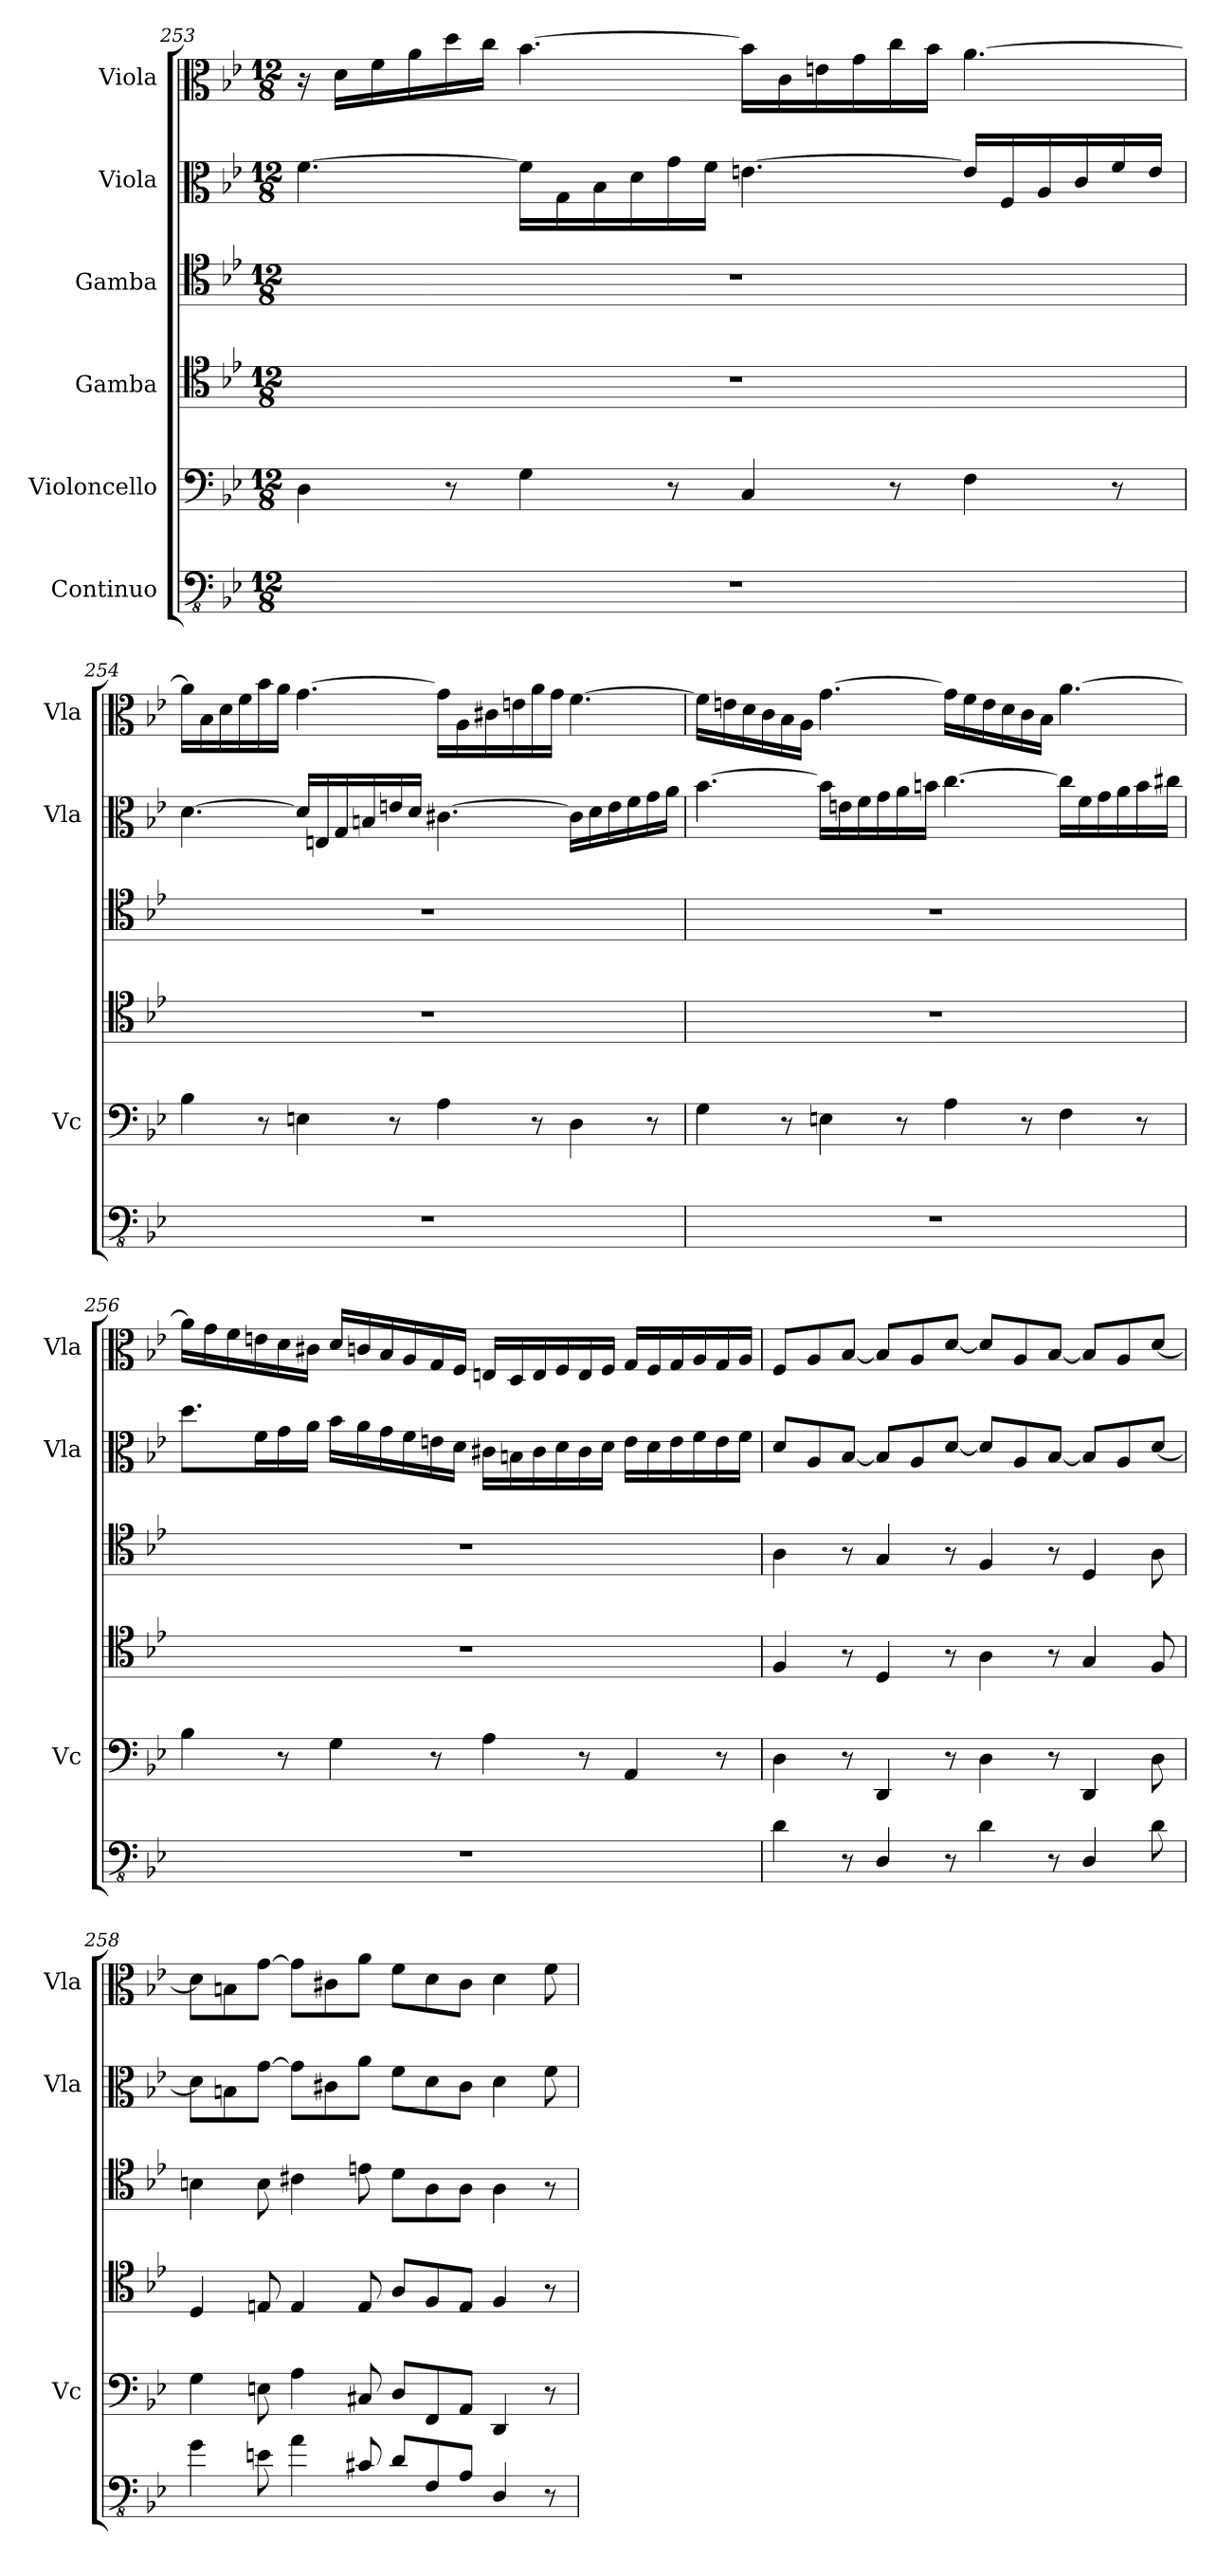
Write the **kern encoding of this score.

**kern	**kern	**kern	**kern	**kern	**kern
*part6	*part5	*part4	*part3	*part2	*part1
*staff6	*staff5	*staff4	*staff3	*staff2	*staff1
*I"Continuo	*I"Violoncello	*I"Gamba	*I"Gamba	*I"Viola	*I"Viola
*	*I'Vc	*	*	*I'Vla	*I'Vla
!!LO:PB:g=z
*clefFv4	*clefF4	*clefC4	*clefC4	*clefC3	*clefC3
*ITrd7c12	*	*	*	*	*
*k[b-e-]	*k[b-e-]	*k[b-e-]	*k[b-e-]	*k[b-e-]	*k[b-e-]
*M12/8	*M12/8	*M12/8	*M12/8	*M12/8	*M12/8
=253	=253	=253	=253	=253	=253
1.r	4D\	1.r	1.r	[4.f\	16r
.	.	.	.	.	16d\LL
.	.	.	.	.	16f\
.	.	.	.	.	16a\
.	8r	.	.	.	16dd\
.	.	.	.	.	16cc\JJ
.	4G\	.	.	16f\LL]	[4.b-\
.	.	.	.	16G\	.
.	.	.	.	16B-\	.
.	.	.	.	16d\	.
.	8r	.	.	16g\	.
.	.	.	.	16f\JJ	.
.	4C/	.	.	[4.en\	16b-\LL]
.	.	.	.	.	16c\
.	.	.	.	.	16en\
.	.	.	.	.	16g\
.	8r	.	.	.	16cc\
.	.	.	.	.	16b-\JJ
.	4F\	.	.	16e/LL]	[4.a\
.	.	.	.	16F/	.
.	.	.	.	16A/	.
.	.	.	.	16c/	.
.	8r	.	.	16f/	.
.	.	.	.	16e/JJ	.
!!LO:LB:g=z
=254	=254	=254	=254	=254	=254
1.r	4B-\	1.r	1.r	[4.d\	16a\LL]
.	.	.	.	.	16B-\
.	.	.	.	.	16d\
.	.	.	.	.	16f\
.	8r	.	.	.	16b-\
.	.	.	.	.	16a\JJ
.	4En\	.	.	16d/LL]	[4.g\
.	.	.	.	16En/	.
.	.	.	.	16G/	.
.	.	.	.	16Bn/	.
.	8r	.	.	16en/	.
.	.	.	.	16d/JJ	.
.	4A\	.	.	[4.c#X\	16g\LL]
.	.	.	.	.	16A\
.	.	.	.	.	16c#X\
.	.	.	.	.	16en\
.	8r	.	.	.	16a\
.	.	.	.	.	16g\JJ
.	4D\	.	.	16c#\LL]	[4.f\
.	.	.	.	16d\	.
.	.	.	.	16e\	.
.	.	.	.	16f\	.
.	8r	.	.	16g\	.
.	.	.	.	16a\JJ	.
!!LO:PB:g=z
=255	=255	=255	=255	=255	=255
1.r	4G\	1.r	1.r	[4.b-\	16f\LL]
.	.	.	.	.	16en\
.	.	.	.	.	16d\
.	.	.	.	.	16c\
.	8r	.	.	.	16B-\
.	.	.	.	.	16A\JJ
.	4En\	.	.	16b-\LL]	[4.g\
.	.	.	.	16en\	.
.	.	.	.	16f\	.
.	.	.	.	16g\	.
.	8r	.	.	16a\	.
.	.	.	.	16bn\JJ	.
.	4A\	.	.	[4.cc\	16g\LL]
.	.	.	.	.	16f\
.	.	.	.	.	16e\
.	.	.	.	.	16d\
.	8r	.	.	.	16c\
.	.	.	.	.	16B-\JJ
.	4F\	.	.	16cc\LL]	[4.a\
.	.	.	.	16f\	.
.	.	.	.	16g\	.
.	.	.	.	16a\	.
.	8r	.	.	16b\	.
.	.	.	.	16cc#X\JJ	.
!!LO:LB:g=z
=256	=256	=256	=256	=256	=256
1.r	4B-\	1.r	1.r	8.dd\L	16a\LL]
.	.	.	.	.	16g\
.	.	.	.	.	16f\
.	.	.	.	16f\L	16en\
.	8r	.	.	16g\	16d\
.	.	.	.	16a\JJ	16c#X\JJ
.	4G\	.	.	16b-\LL	16d/LL
.	.	.	.	16a\	16cn/
.	.	.	.	16g\	16B-/
.	.	.	.	16f\	16A/
.	8r	.	.	16en\	16G/
.	.	.	.	16d\JJ	16F/JJ
.	4A\	.	.	16c#X\LL	16En/LL
.	.	.	.	16Bn\	16D/
.	.	.	.	16c#\	16E/
.	.	.	.	16d\	16F/
.	8r	.	.	16c#\	16E/
.	.	.	.	16d\JJ	16F/JJ
.	4AA/	.	.	16e\LL	16G/LL
.	.	.	.	16d\	16F/
.	.	.	.	16e\	16G/
.	.	.	.	16f\	16A/
.	8r	.	.	16e\	16G/
.	.	.	.	16f\JJ	16A/JJ
=257	=257	=257	=257	=257	=257
4DD\	4D\	4F/	4A\	8d/L	8F/L
.	.	.	.	8A/	8A/
8r	8r	8r	8r	[8B-/J	[8B-/J
4DDD/	4DD/	4D/	4G/	8B-/L]	8B-/L]
.	.	.	.	8A/	8A/
8r	8r	8r	8r	[8d/J	[8d/J
4DD\	4D\	4A\	4F/	8d/L]	8d/L]
.	.	.	.	8A/	8A/
8r	8r	8r	8r	[8B-/J	[8B-/J
4DDD/	4DD/	4G/	4D/	8B-/L]	8B-/L]
.	.	.	.	8A/	8A/
8DD\	8D\	8F/	8A\	[8d/J	[8d/J
!!LO:PB:g=z
=258	=258	=258	=258	=258	=258
4GG\	4G\	4D/	4Bn\	8d\L]	8d\L]
.	.	.	.	8Bn\	8Bn\
8EEn\	8En\	8En/	8B\	[8g\J	[8g\J
4AA\	4A\	4E/	4c#X\	8g\L]	8g\L]
.	.	.	.	8c#X\	8c#X\
8CC#X/	8C#X/	8E/	8en\	8a\J	8a\J
8DD/L	8D/L	8A/L	8d\L	8f\L	8f\L
8FFF/	8FF/	8F/	8A\	8d\	8d\
8AAA/J	8AA/J	8E/J	8A\J	8c#\J	8c#\J
4DDD/	4DD/	4F/	4A\	4d\	4d\
8r	8r	8r	8r	8f\	8f\
=	=	=	=	=	=
*-	*-	*-	*-	*-	*-
